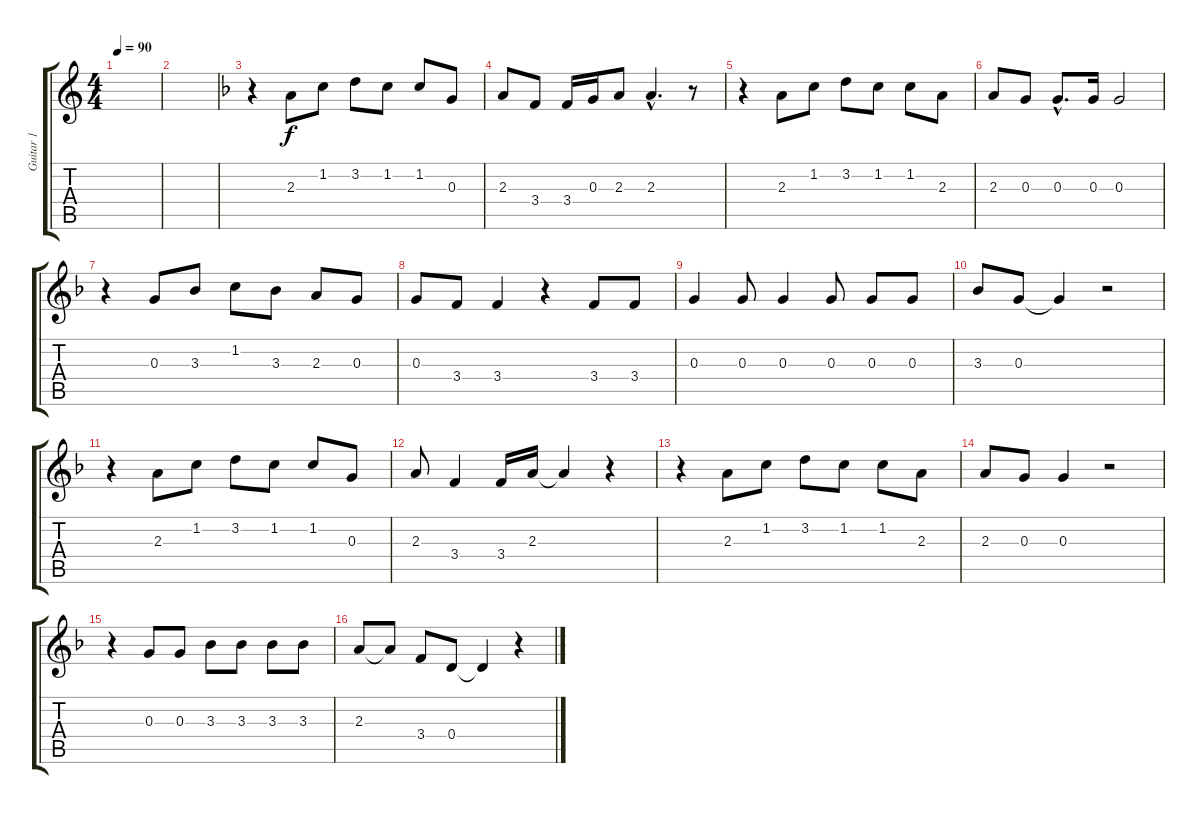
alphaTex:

\track ("Guitar 1" "Guitar 1") {instrument acousticguitarnylon}
\staff {score tabs}
\tuning (E4 B3 G3 D3 A2 E2) {hide}
\ts (4 4)
\tempo 90
\clef g2
\ks c
|
|
\ks f
r.4 2.3.8 1.2.8 3.2.8 1.2.8 1.2.8 0.3.8 |
2.3.8 3.4.8 3.4.16 0.3.16 2.3.8 2.3{hac}.4{d} r.8 |
r.4 2.3.8 1.2.8 3.2.8 1.2.8 1.2.8 2.3.8 |
2.3.8 0.3.8 0.3{hac}.8{d} 0.3.16 0.3.2 |
r.4 0.3.8 3.3.8 1.2.8 3.3.8 2.3.8 0.3.8 |
0.3.8 3.4.8 3.4.4 r.4 3.4.8 3.4.8 |
0.3.4 0.3.8 0.3.4 0.3.8 0.3.8 0.3.8 |
3.3.8 0.3.8 0.3{t}.4 r.2 |
r.4 2.3.8 1.2.8 3.2.8 1.2.8 1.2.8 0.3.8 |
2.3.8 3.4.4 3.4.16 2.3.16 2.3{t}.4 r.4 |
r.4 2.3.8 1.2.8 3.2.8 1.2.8 1.2.8 2.3.8 |
2.3.8 0.3.8 0.3.4 r.2 |
r.4 0.3.8 0.3.8 3.3.8 3.3.8 3.3.8 3.3.8 |
2.3.8 2.3{t}.8 3.4.8 0.4.8 0.4{t}.4 r.4
